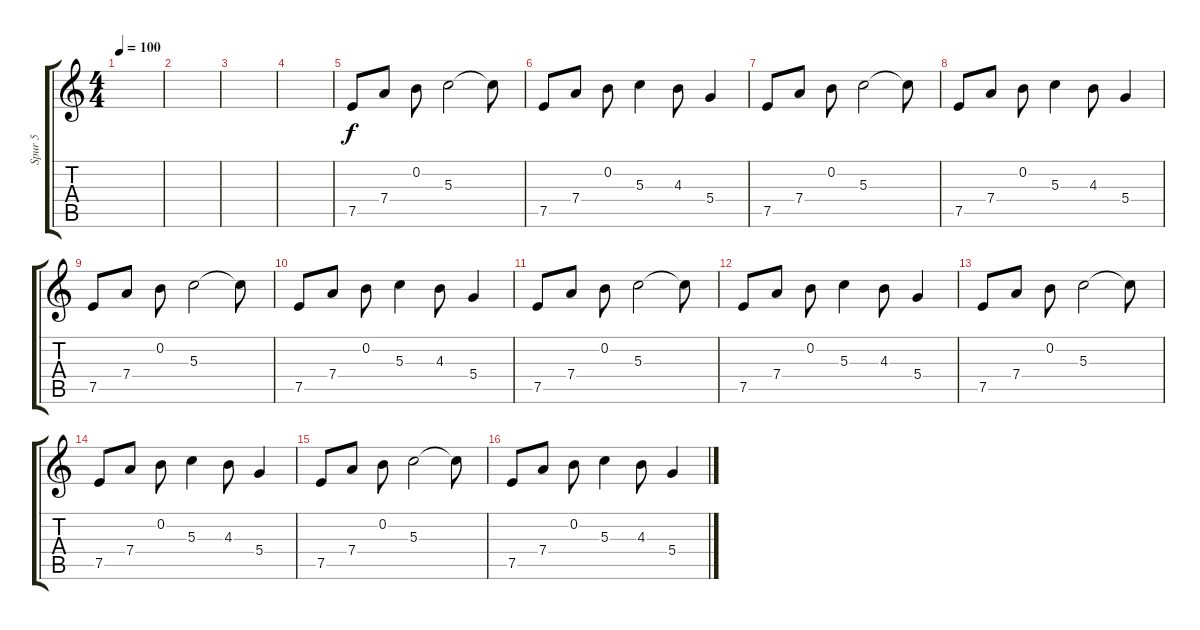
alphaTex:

\track ("Spur 5" "Spur 5") {instrument acousticguitarsteel}
\staff {score tabs}
\tuning (E4 B3 G3 D3 A2 E2) {hide}
\ts (4 4)
\tempo 100
\clef g2
\ks c
|
|
|
|
7.5.8 7.4.8 0.2.8 5.3.2 5.3{t}.8 |
7.5.8 7.4.8 0.2.8 5.3.4 4.3.8 5.4.4 |
7.5.8 7.4.8 0.2.8 5.3.2 5.3{t}.8 |
7.5.8 7.4.8 0.2.8 5.3.4 4.3.8 5.4.4 |
7.5.8 7.4.8 0.2.8 5.3.2 5.3{t}.8 |
7.5.8 7.4.8 0.2.8 5.3.4 4.3.8 5.4.4 |
7.5.8 7.4.8 0.2.8 5.3.2 5.3{t}.8 |
7.5.8 7.4.8 0.2.8 5.3.4 4.3.8 5.4.4 |
7.5.8 7.4.8 0.2.8 5.3.2 5.3{t}.8 |
7.5.8 7.4.8 0.2.8 5.3.4 4.3.8 5.4.4 |
7.5.8 7.4.8 0.2.8 5.3.2 5.3{t}.8 |
7.5.8 7.4.8 0.2.8 5.3.4 4.3.8 5.4.4
